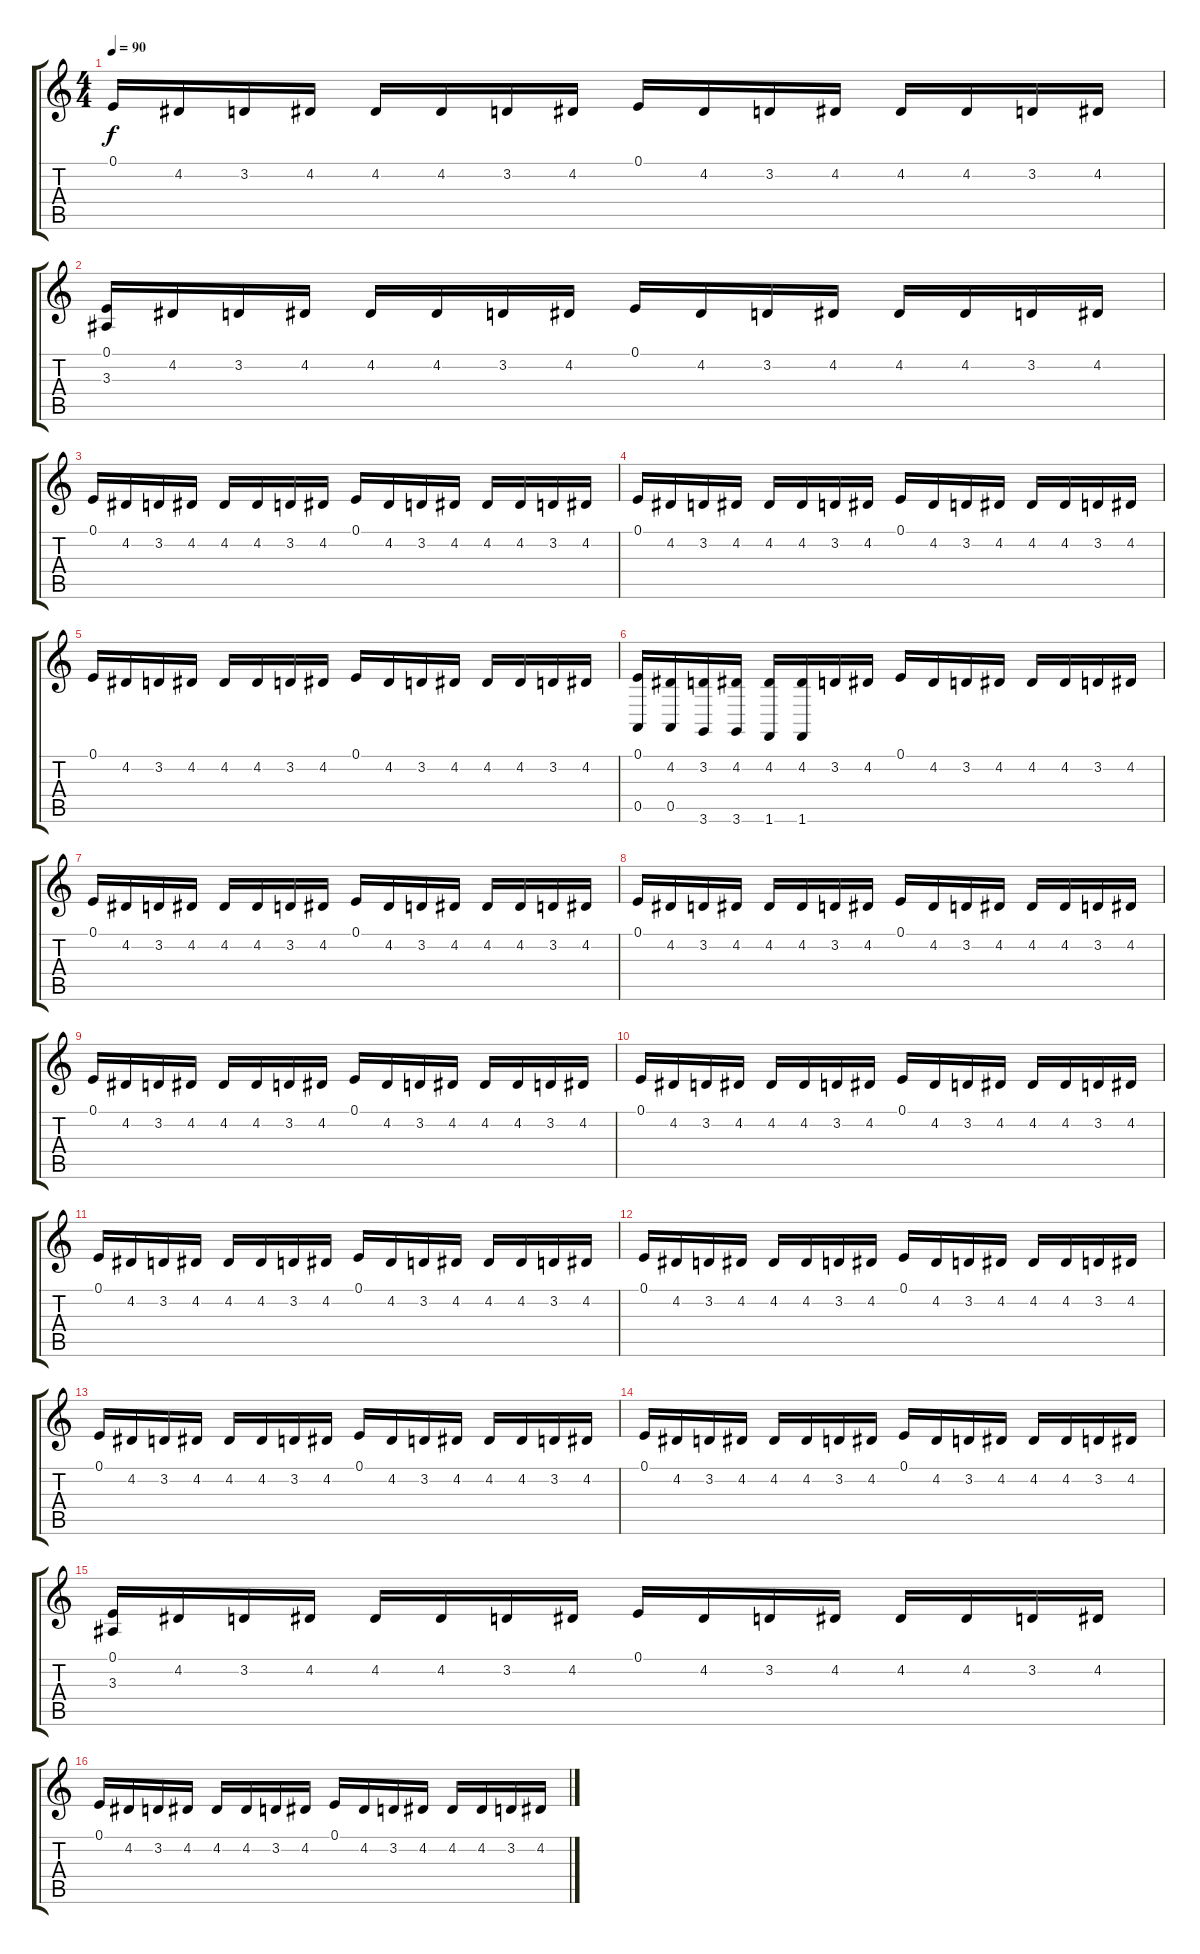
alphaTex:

\track "" {instrument violin}
\staff {score tabs}
\tuning (E4 B3 G3 D3 A2 E2) {hide}
\ts (4 4)
\tempo 90
\clef g2
\ks c
0.1.16{dy f} 4.2.16 3.2.16 4.2.16 4.2.16 4.2.16 3.2.16 4.2.16 0.1.16 4.2.16 3.2.16 4.2.16 4.2.16 4.2.16 3.2.16 4.2.16 |
(0.1 3.3).16 4.2.16 3.2.16 4.2.16 4.2.16 4.2.16 3.2.16 4.2.16 0.1.16 4.2.16 3.2.16 4.2.16 4.2.16 4.2.16 3.2.16 4.2.16 |
0.1.16 4.2.16 3.2.16 4.2.16 4.2.16 4.2.16 3.2.16 4.2.16 0.1.16 4.2.16 3.2.16 4.2.16 4.2.16 4.2.16 3.2.16 4.2.16 |
0.1.16 4.2.16 3.2.16 4.2.16 4.2.16 4.2.16 3.2.16 4.2.16 0.1.16 4.2.16 3.2.16 4.2.16 4.2.16 4.2.16 3.2.16 4.2.16 |
0.1.16 4.2.16 3.2.16 4.2.16 4.2.16 4.2.16 3.2.16 4.2.16 0.1.16 4.2.16 3.2.16 4.2.16 4.2.16 4.2.16 3.2.16 4.2.16 |
(0.1 0.5).16 (4.2 0.5).16 (3.2 3.6).16 (4.2 3.6).16 (4.2 1.6).16 (4.2 1.6).16 3.2.16 4.2.16 0.1.16 4.2.16 3.2.16 4.2.16 4.2.16 4.2.16 3.2.16 4.2.16 |
0.1.16 4.2.16 3.2.16 4.2.16 4.2.16 4.2.16 3.2.16 4.2.16 0.1.16 4.2.16 3.2.16 4.2.16 4.2.16 4.2.16 3.2.16 4.2.16 |
0.1.16 4.2.16 3.2.16 4.2.16 4.2.16 4.2.16 3.2.16 4.2.16 0.1.16 4.2.16 3.2.16 4.2.16 4.2.16 4.2.16 3.2.16 4.2.16 |
0.1.16 4.2.16 3.2.16 4.2.16 4.2.16 4.2.16 3.2.16 4.2.16 0.1.16 4.2.16 3.2.16 4.2.16 4.2.16 4.2.16 3.2.16 4.2.16 |
0.1.16 4.2.16 3.2.16 4.2.16 4.2.16 4.2.16 3.2.16 4.2.16 0.1.16 4.2.16 3.2.16 4.2.16 4.2.16 4.2.16 3.2.16 4.2.16 |
0.1.16 4.2.16 3.2.16 4.2.16 4.2.16 4.2.16 3.2.16 4.2.16 0.1.16 4.2.16 3.2.16 4.2.16 4.2.16 4.2.16 3.2.16 4.2.16 |
0.1.16 4.2.16 3.2.16 4.2.16 4.2.16 4.2.16 3.2.16 4.2.16 0.1.16 4.2.16 3.2.16 4.2.16 4.2.16 4.2.16 3.2.16 4.2.16 |
0.1.16 4.2.16 3.2.16 4.2.16 4.2.16 4.2.16 3.2.16 4.2.16 0.1.16 4.2.16 3.2.16 4.2.16 4.2.16 4.2.16 3.2.16 4.2.16 |
0.1.16 4.2.16 3.2.16 4.2.16 4.2.16 4.2.16 3.2.16 4.2.16 0.1.16 4.2.16 3.2.16 4.2.16 4.2.16 4.2.16 3.2.16 4.2.16 |
(0.1 3.3).16 4.2.16 3.2.16 4.2.16 4.2.16 4.2.16 3.2.16 4.2.16 0.1.16 4.2.16 3.2.16 4.2.16 4.2.16 4.2.16 3.2.16 4.2.16 |
0.1.16 4.2.16 3.2.16 4.2.16 4.2.16 4.2.16 3.2.16 4.2.16 0.1.16 4.2.16 3.2.16 4.2.16 4.2.16 4.2.16 3.2.16 4.2.16
